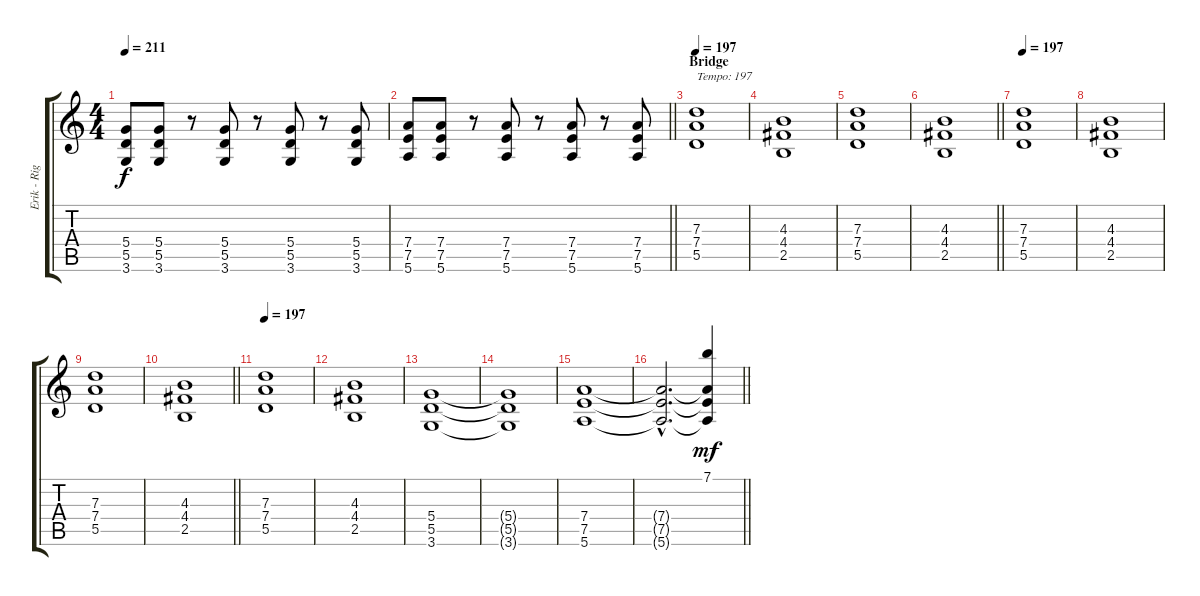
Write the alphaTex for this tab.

\track ("Erik - Right Guitar" "Erik - Rig") {instrument distortionguitar}
\staff {score tabs}
\tuning (E4 B3 G3 D3 A2 E2) {hide}
\ts (4 4)
\tempo 211
\clef g2
\ks c
(5.4 5.5 3.6).8{dy f} (5.4 5.5 3.6).8 r.8 (5.4 5.5 3.6).8 r.8 (5.4 5.5 3.6).8 r.8 (5.4 5.5 3.6).8 |
\barLineRight lightlight
(7.4 7.5 5.6).8 (7.4 7.5 5.6).8 r.8 (7.4 7.5 5.6).8 r.8 (7.4 7.5 5.6).8 r.8 (7.4 7.5 5.6).8 |
\section ("" "Bridge")
\tempo 197
(7.3 7.4 5.5).1{txt "Tempo: 197"} |
(4.3 4.4 2.5).1 |
(7.3 7.4 5.5).1 |
\barLineRight lightlight
(4.3 4.4 2.5).1 |
\tempo 197
(7.3 7.4 5.5).1 |
(4.3 4.4 2.5).1 |
(7.3 7.4 5.5).1 |
\barLineRight lightlight
(4.3 4.4 2.5).1 |
\tempo 197
(7.3 7.4 5.5).1 |
(4.3 4.4 2.5).1 |
(5.4 5.5 3.6).1 |
(5.4{t} 5.5{t} 3.6{t}).1 |
(7.4 7.5 5.6).1 |
\barLineRight lightlight
(7.4{hac t} 7.5{hac t} 5.6{hac t}).2{d} (7.1 7.4{t} 7.5{t} 5.6{t}).4{dy mf}
